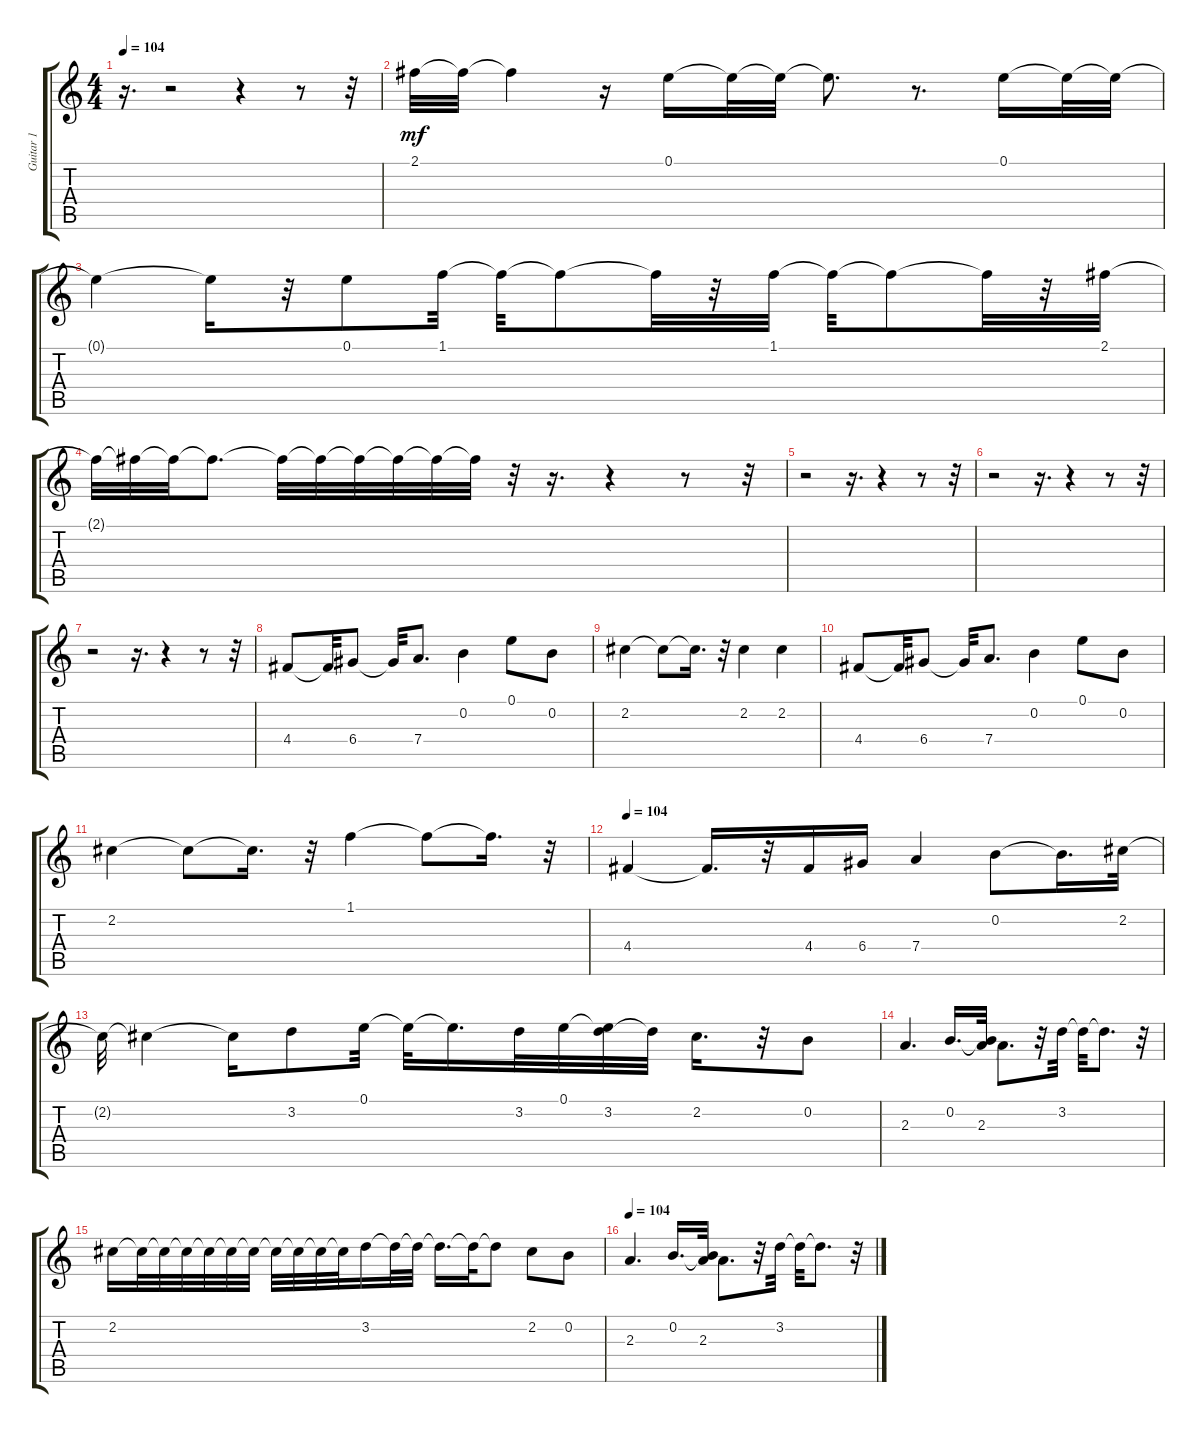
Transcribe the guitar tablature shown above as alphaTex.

\track ("Guitar 1" "Guitar 1") {instrument acousticguitarsteel}
\staff {score tabs}
\tuning (E4 B3 G3 D3 A2 E2) {hide}
\ts (4 4)
\tempo 104
\clef g2
\ks c
r.16{d dy mf} r.2 r.4 r.8 r.32 |
2.1.32 2.1{t}.32 2.1{t}.4 r.16 0.1.16 0.1{t}.32 0.1{t}.32 0.1{t}.8{d} r.8{d} 0.1.16 0.1{t}.32 0.1{t}.32 |
0.1{t}.4 0.1{t}.16 r.32 0.1.8 1.1.32 1.1{t}.32 1.1{t}.8 1.1{t}.32 r.32 1.1.32 1.1{t}.32 1.1{t}.8 1.1{t}.32 r.32 2.1.32 |
2.1{t}.32 2.1{t}.32 2.1{t}.32 2.1{t}.8{d} 2.1{t}.32 2.1{t}.32 2.1{t}.32 2.1{t}.32 2.1{t}.32 2.1{t}.32 r.32 r.16{d} r.4 r.8 r.32 |
r.2 r.16{d} r.4 r.8 r.32 |
r.2 r.16{d} r.4 r.8 r.32 |
r.2 r.16{d} r.4 r.8 r.32 |
4.4.8 4.4{t}.32 6.4.8 6.4{t}.32 7.4.8{d} 0.2.4 0.1.8 0.2.8 |
2.2.4 2.2{t}.8 2.2{t}.16{d} r.32 2.2.4 2.2.4 |
4.4.8 4.4{t}.32 6.4.8 6.4{t}.32 7.4.8{d} 0.2.4 0.1.8 0.2.8 |
2.2.4 2.2{t}.8 2.2{t}.16{d} r.32 1.1.4 1.1{t}.8 1.1{t}.16{d} r.32 |
\tempo 104
4.4.4 4.4{t}.16{d} r.32 4.4.16 6.4.16 7.4.4 0.2.8 0.2{t}.16{d} 2.2.32 |
2.2{t}.32 2.2{t}.4 2.2{t}.16 3.2.8 0.1.32 0.1{t}.32 0.1{t}.16{d} 3.2.32 0.1.32 (0.1{t} 3.2).32 3.2{t}.32 2.2.16{d} r.32 0.2.8 |
2.3.4{d} 0.2.16{d} (0.2{t} 2.3).32 2.3{t}.8{d} r.32 3.2.32 3.2{t}.32 3.2{t}.8{d} r.32 |
2.2.16 2.2{t}.32 2.2{t}.32 2.2{t}.32 2.2{t}.32 2.2{t}.32 2.2{t}.32 2.2{t}.32 2.2{t}.32 2.2{t}.32 2.2{t}.32 3.2.16 3.2{t}.32 3.2{t}.32 3.2{t}.16{d} 3.2{t}.32 3.2{t}.8 2.2.8 0.2.8 |
\tempo 104
2.3.4{d} 0.2.16{d} (0.2{t} 2.3).32 2.3{t}.8{d} r.32 3.2.32 3.2{t}.32 3.2{t}.8{d} r.32
